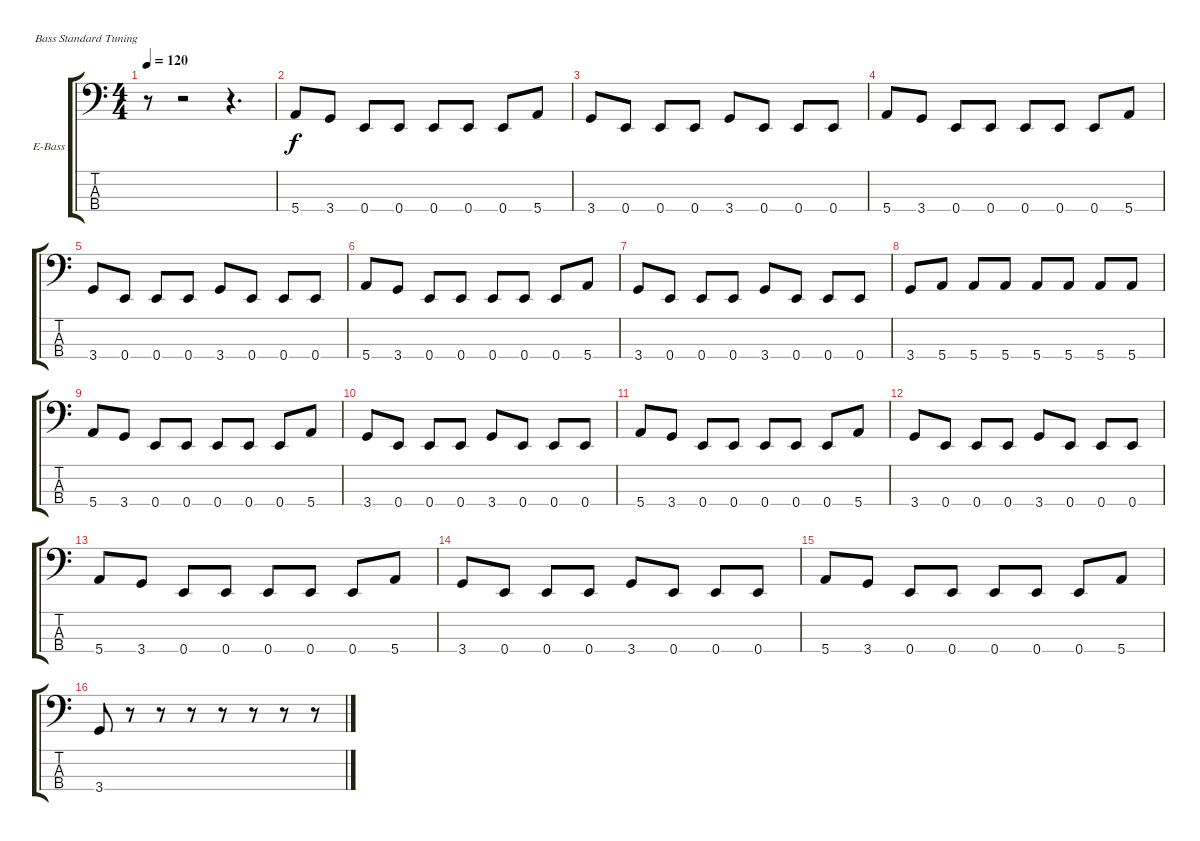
\bracketExtendMode groupsimilarinstruments
\firstSystemTrackNameOrientation horizontal
\otherSystemsTrackNameOrientation horizontal
\track ("Бас" "E-Bass") {instrument slapbass1}
\staff {score tabs}
\tuning (G2 D2 A1 E1)
\ts (4 4)
\tempo 120
\clef f4
\ks c
r.8{dy f} r.2 r.4{d} |
5.4.8 3.4.8 0.4.8 0.4.8 0.4.8 0.4.8 0.4.8 5.4.8 |
3.4.8 0.4.8 0.4.8 0.4.8 3.4.8 0.4.8 0.4.8 0.4.8 |
5.4.8 3.4.8 0.4.8 0.4.8 0.4.8 0.4.8 0.4.8 5.4.8 |
3.4.8 0.4.8 0.4.8 0.4.8 3.4.8 0.4.8 0.4.8 0.4.8 |
5.4.8 3.4.8 0.4.8 0.4.8 0.4.8 0.4.8 0.4.8 5.4.8 |
3.4.8 0.4.8 0.4.8 0.4.8 3.4.8 0.4.8 0.4.8 0.4.8 |
3.4.8 5.4.8 5.4.8 5.4.8 5.4.8 5.4.8 5.4.8 5.4.8 |
5.4.8 3.4.8 0.4.8 0.4.8 0.4.8 0.4.8 0.4.8 5.4.8 |
3.4.8 0.4.8 0.4.8 0.4.8 3.4.8 0.4.8 0.4.8 0.4.8 |
5.4.8 3.4.8 0.4.8 0.4.8 0.4.8 0.4.8 0.4.8 5.4.8 |
3.4.8 0.4.8 0.4.8 0.4.8 3.4.8 0.4.8 0.4.8 0.4.8 |
5.4.8 3.4.8 0.4.8 0.4.8 0.4.8 0.4.8 0.4.8 5.4.8 |
3.4.8 0.4.8 0.4.8 0.4.8 3.4.8 0.4.8 0.4.8 0.4.8 |
5.4.8 3.4.8 0.4.8 0.4.8 0.4.8 0.4.8 0.4.8 5.4.8 |
3.4.8 r.8 r.8 r.8 r.8 r.8 r.8 r.8
